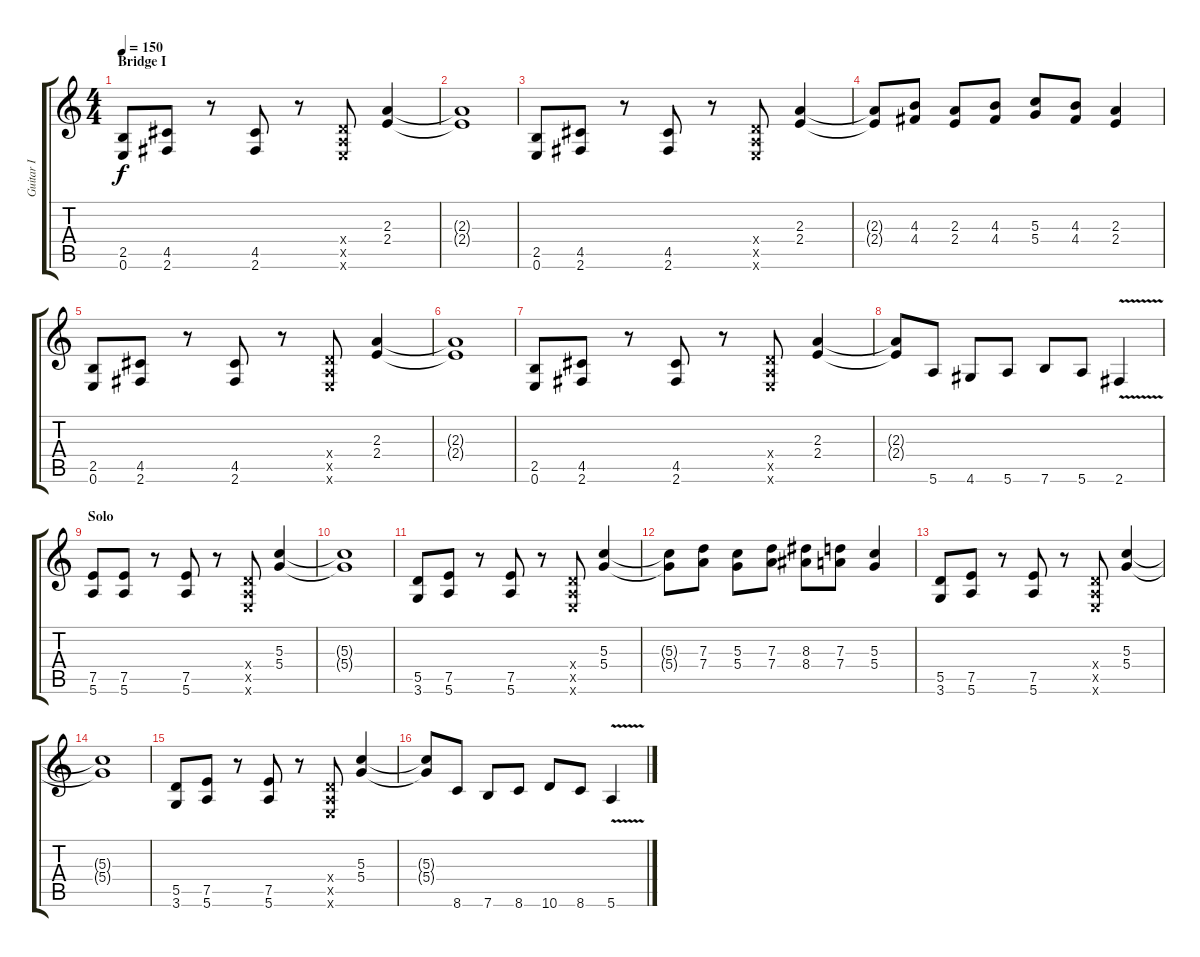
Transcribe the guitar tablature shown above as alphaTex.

\track ("Guitar I" "Guitar I") {instrument distortionguitar}
\staff {score tabs}
\tuning (E4 B3 G3 D3 A2 E2) {hide}
\ts (4 4)
\section ("" "Bridge I")
\tempo 150
\clef g2
\ks c
(2.5 0.6).8{dy f} (4.5 2.6).8 r.8 (4.5 2.6).8 r.8 (0.4{x} 0.5{x} 0.6{x}).8 (2.3 2.4).4 |
(2.3{t} 2.4{t}).1 |
(2.5 0.6).8 (4.5 2.6).8 r.8 (4.5 2.6).8 r.8 (0.4{x} 0.5{x} 0.6{x}).8 (2.3 2.4).4 |
(2.3{t} 2.4{t}).8 (4.3 4.4).8 (2.3 2.4).8 (4.3 4.4).8 (5.3 5.4).8 (4.3 4.4).8 (2.3 2.4).4 |
(2.5 0.6).8 (4.5 2.6).8 r.8 (4.5 2.6).8 r.8 (0.4{x} 0.5{x} 0.6{x}).8 (2.3 2.4).4 |
(2.3{t} 2.4{t}).1 |
(2.5 0.6).8 (4.5 2.6).8 r.8 (4.5 2.6).8 r.8 (0.4{x} 0.5{x} 0.6{x}).8 (2.3 2.4).4 |
(2.3{t} 2.4{t}).8 5.6.8 4.6.8 5.6.8 7.6.8 5.6.8 2.6{v}.4 |
\section ("" "Solo")
(7.5 5.6).8 (7.5 5.6).8 r.8 (7.5 5.6).8 r.8 (0.4{x} 0.5{x} 0.6{x}).8 (5.3 5.4).4 |
(5.3{t} 5.4{t}).1 |
(5.5 3.6).8 (7.5 5.6).8 r.8 (7.5 5.6).8 r.8 (0.4{x} 0.5{x} 0.6{x}).8 (5.3 5.4).4 |
(5.3{t} 5.4{t}).8 (7.3 7.4).8 (5.3 5.4).8 (7.3 7.4).8 (8.3 8.4).8 (7.3 7.4).8 (5.3 5.4).4 |
(5.5 3.6).8 (7.5 5.6).8 r.8 (7.5 5.6).8 r.8 (0.4{x} 0.5{x} 0.6{x}).8 (5.3 5.4).4 |
(5.3{t} 5.4{t}).1 |
(5.5 3.6).8 (7.5 5.6).8 r.8 (7.5 5.6).8 r.8 (0.4{x} 0.5{x} 0.6{x}).8 (5.3 5.4).4 |
(5.3{t} 5.4{t}).8 8.6.8 7.6.8 8.6.8 10.6.8 8.6.8 5.6{v}.4
